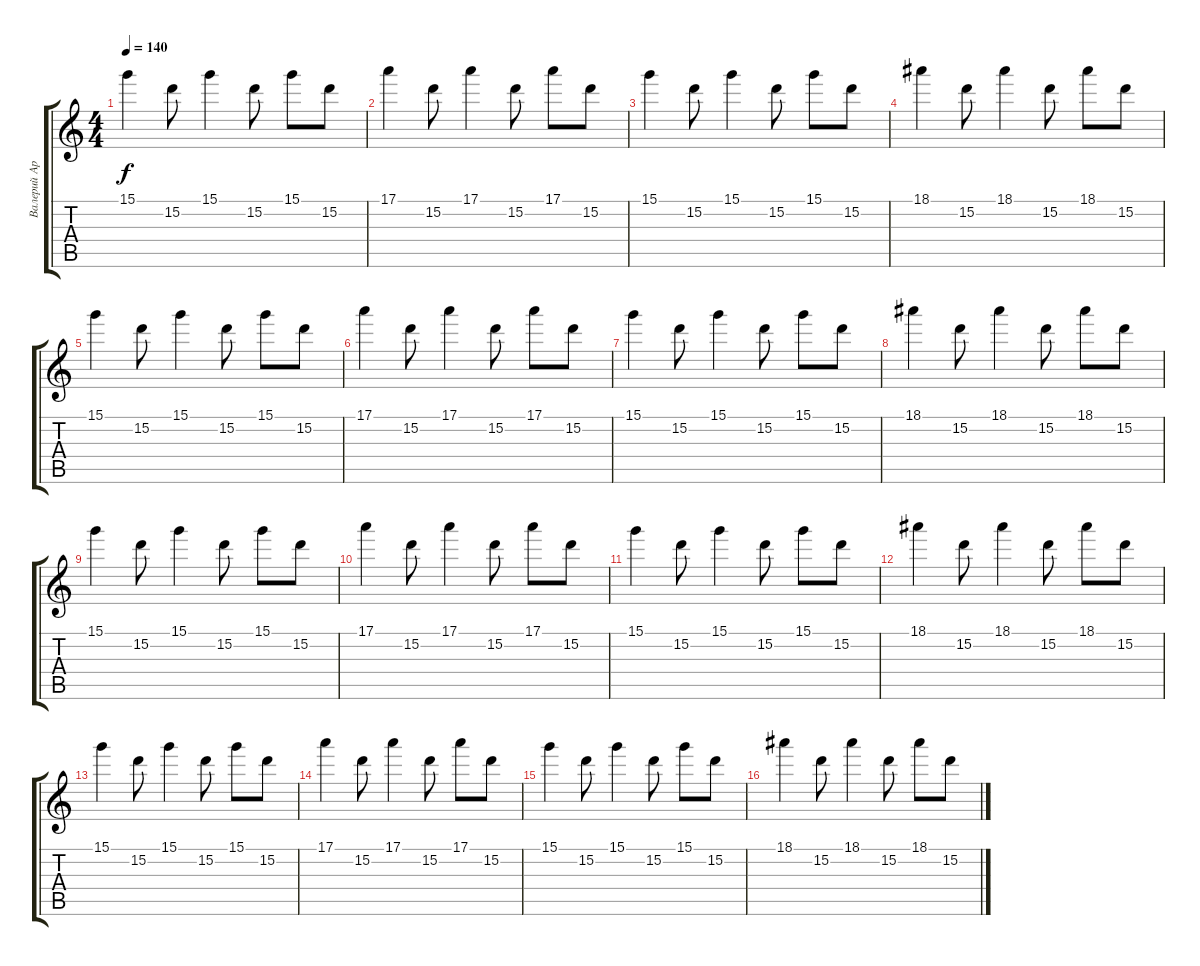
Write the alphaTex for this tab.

\track ("Валерий Аркадин" "Валерий Ар") {instrument distortionguitar}
\staff {score tabs}
\tuning (E4 B3 G3 D3 A2 E2) {hide}
\ts (4 4)
\tempo 140
\clef g2
\ks c
15.1.4{dy f} 15.2.8 15.1.4 15.2.8 15.1.8 15.2.8 |
17.1.4 15.2.8 17.1.4 15.2.8 17.1.8 15.2.8 |
15.1.4 15.2.8 15.1.4 15.2.8 15.1.8 15.2.8 |
18.1.4 15.2.8 18.1.4 15.2.8 18.1.8 15.2.8 |
15.1.4 15.2.8 15.1.4 15.2.8 15.1.8 15.2.8 |
17.1.4 15.2.8 17.1.4 15.2.8 17.1.8 15.2.8 |
15.1.4 15.2.8 15.1.4 15.2.8 15.1.8 15.2.8 |
18.1.4 15.2.8 18.1.4 15.2.8 18.1.8 15.2.8 |
15.1.4 15.2.8 15.1.4 15.2.8 15.1.8 15.2.8 |
17.1.4 15.2.8 17.1.4 15.2.8 17.1.8 15.2.8 |
15.1.4 15.2.8 15.1.4 15.2.8 15.1.8 15.2.8 |
18.1.4 15.2.8 18.1.4 15.2.8 18.1.8 15.2.8 |
15.1.4 15.2.8 15.1.4 15.2.8 15.1.8 15.2.8 |
17.1.4 15.2.8 17.1.4 15.2.8 17.1.8 15.2.8 |
15.1.4 15.2.8 15.1.4 15.2.8 15.1.8 15.2.8 |
18.1.4 15.2.8 18.1.4 15.2.8 18.1.8 15.2.8
